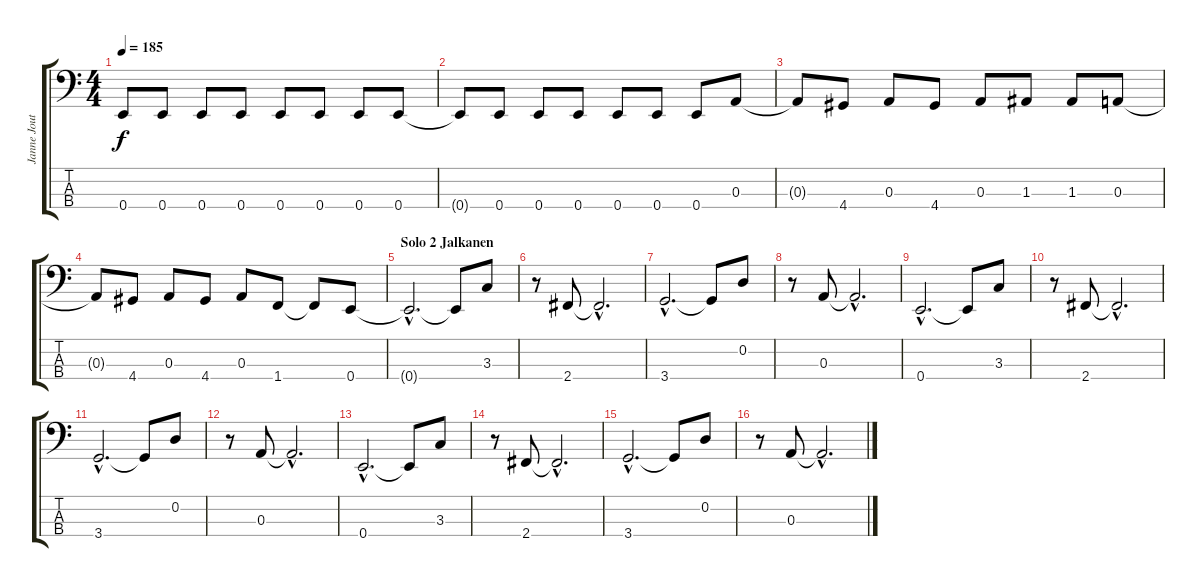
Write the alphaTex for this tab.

\track ("Janne Joutsenniemi" "Janne Jout") {instrument electricbassfinger}
\staff {score tabs}
\tuning (G2 D2 A1 E1) {hide}
\ts (4 4)
\tempo 185
\clef f4
\ks c
0.4.8{dy f} 0.4.8 0.4.8 0.4.8 0.4.8 0.4.8 0.4.8 0.4.8 |
0.4{t}.8 0.4.8 0.4.8 0.4.8 0.4.8 0.4.8 0.4.8 0.3.8 |
0.3{t}.8 4.4.8 0.3.8 4.4.8 0.3.8 1.3.8 1.3.8 0.3.8 |
0.3{t}.8 4.4.8 0.3.8 4.4.8 0.3.8 1.4.8 1.4{t}.8 0.4.8 |
\section ("" "Solo 2 Jalkanen")
0.4{hac t}.2{d} 0.4{t}.8 3.3.8 |
r.8 2.4.8 2.4{hac t}.2{d} |
3.4{hac}.2{d} 3.4{t}.8 0.2.8 |
r.8 0.3.8 0.3{hac t}.2{d} |
0.4{hac}.2{d} 0.4{t}.8 3.3.8 |
r.8 2.4.8 2.4{hac t}.2{d} |
3.4{hac}.2{d} 3.4{t}.8 0.2.8 |
r.8 0.3.8 0.3{hac t}.2{d} |
0.4{hac}.2{d} 0.4{t}.8 3.3.8 |
r.8 2.4.8 2.4{hac t}.2{d} |
3.4{hac}.2{d} 3.4{t}.8 0.2.8 |
r.8 0.3.8 0.3{hac t}.2{d}
